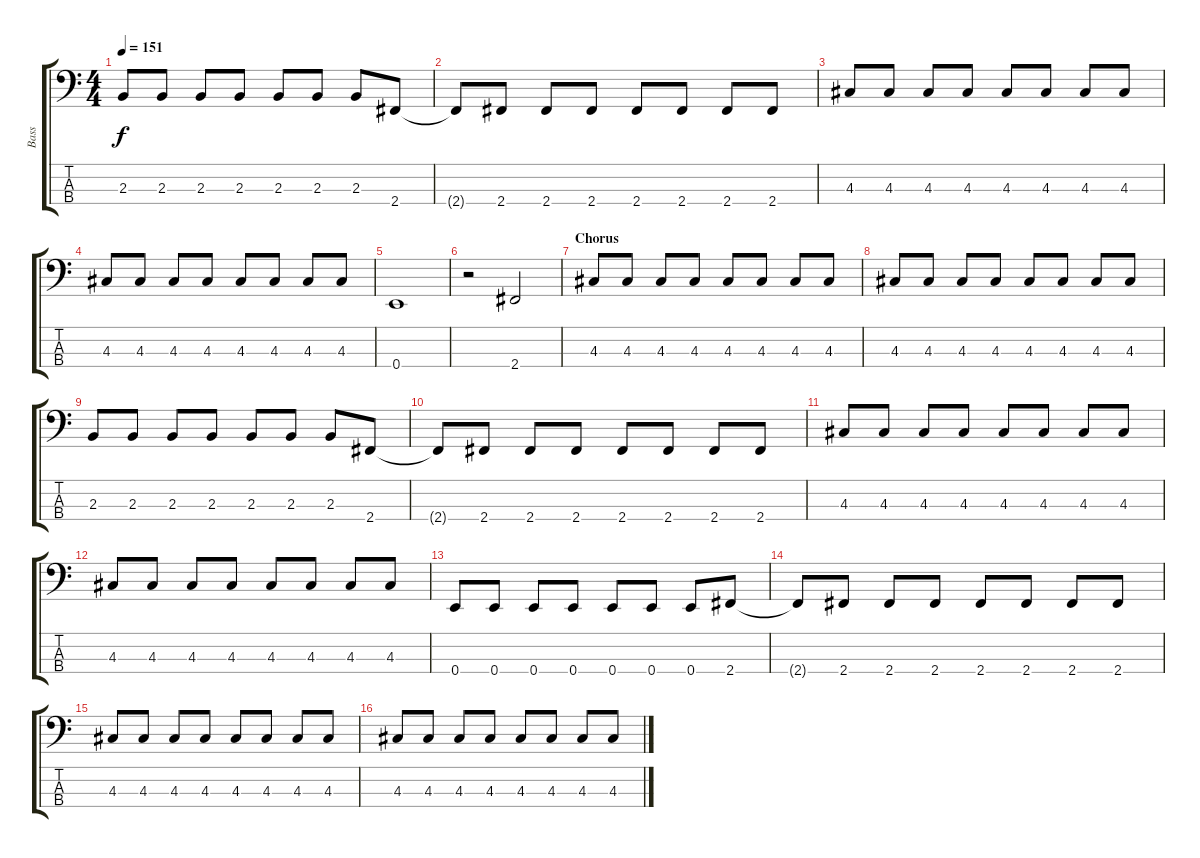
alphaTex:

\track ("Bass" "Bass") {instrument electricbasspick}
\staff {score tabs}
\tuning (G2 D2 A1 E1) {hide}
\ts (4 4)
\tempo 151
\clef f4
\ks c
2.3.8{dy f} 2.3.8 2.3.8 2.3.8 2.3.8 2.3.8 2.3.8 2.4.8 |
2.4{t}.8 2.4.8 2.4.8 2.4.8 2.4.8 2.4.8 2.4.8 2.4.8 |
4.3.8 4.3.8 4.3.8 4.3.8 4.3.8 4.3.8 4.3.8 4.3.8 |
4.3.8 4.3.8 4.3.8 4.3.8 4.3.8 4.3.8 4.3.8 4.3.8 |
0.4.1 |
r.2 2.4.2 |
\section ("" "Chorus")
4.3.8 4.3.8 4.3.8 4.3.8 4.3.8 4.3.8 4.3.8 4.3.8 |
4.3.8 4.3.8 4.3.8 4.3.8 4.3.8 4.3.8 4.3.8 4.3.8 |
2.3.8 2.3.8 2.3.8 2.3.8 2.3.8 2.3.8 2.3.8 2.4.8 |
2.4{t}.8 2.4.8 2.4.8 2.4.8 2.4.8 2.4.8 2.4.8 2.4.8 |
4.3.8 4.3.8 4.3.8 4.3.8 4.3.8 4.3.8 4.3.8 4.3.8 |
4.3.8 4.3.8 4.3.8 4.3.8 4.3.8 4.3.8 4.3.8 4.3.8 |
0.4.8 0.4.8 0.4.8 0.4.8 0.4.8 0.4.8 0.4.8 2.4.8 |
2.4{t}.8 2.4.8 2.4.8 2.4.8 2.4.8 2.4.8 2.4.8 2.4.8 |
4.3.8 4.3.8 4.3.8 4.3.8 4.3.8 4.3.8 4.3.8 4.3.8 |
4.3.8 4.3.8 4.3.8 4.3.8 4.3.8 4.3.8 4.3.8 4.3.8
